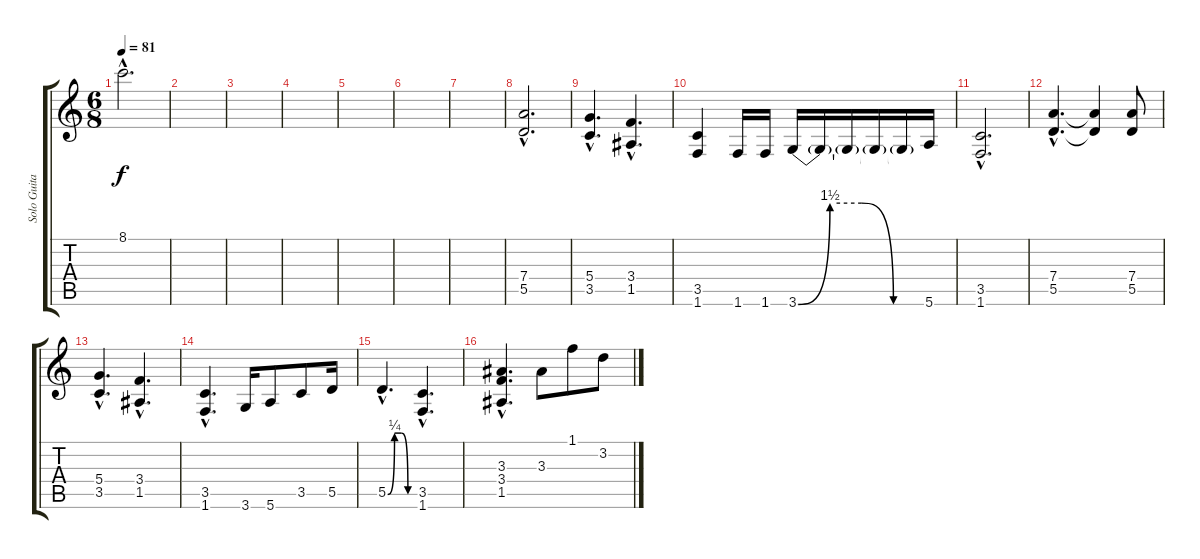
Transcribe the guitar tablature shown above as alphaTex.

\track ("Solo Guitar" "Solo Guita") {instrument distortionguitar}
\staff {score tabs}
\tuning (E4 B3 G3 D3 A2 E2) {hide}
\ts (6 8)
\tempo 81
\clef g2
\ks c
8.1{hac t}.2{d dy f} |
|
|
|
|
|
|
(7.4{hac} 5.5{hac}).2{d} |
(5.4{hac} 3.5{hac}).4{d} (3.4{hac} 1.5{hac}).4{d} |
(3.5 1.6).4 1.6.16 1.6.16 3.6{be (custom 0 0 15 6 30 6 45 0 60 0)}.16 3.6{t}.16 3.6{t}.16 3.6{t}.16 3.6{t}.16 5.6.16 |
(3.5{hac} 1.6{hac}).2{d} |
(7.4{hac} 5.5{hac}).4{d} (7.4{t} 5.5{t}).4 (7.4 5.5).8 |
(5.4{hac} 3.5{hac}).4{d} (3.4{hac} 1.5{hac}).4{d} |
(3.5{hac} 1.6{hac}).4{d} 3.6.16 5.6.8 3.5.8 5.5.16 |
5.5{be (custom 0 0 15 1 30 1 45 0 60 0) hac}.4{d} (3.5{hac} 1.6{hac}).4{d} |
(3.3{hac} 3.4{hac} 1.5{hac}).4{d} 3.3.8 1.1.8 3.2.8
